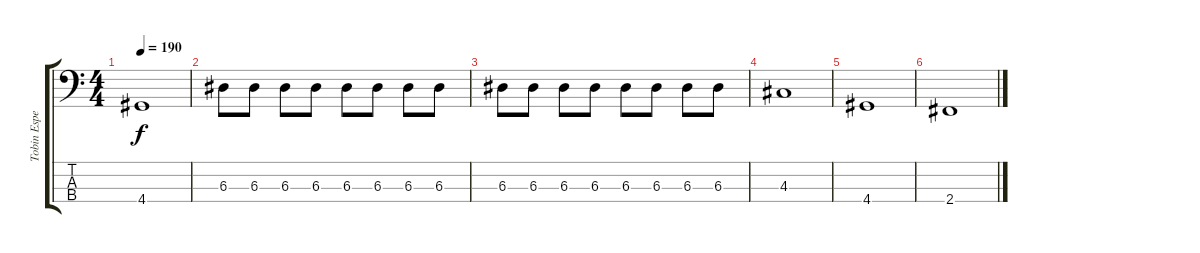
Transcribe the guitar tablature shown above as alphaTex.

\track ("Tobin Esperance" "Tobin Espe") {instrument electricbassfinger}
\staff {score tabs}
\tuning (G2 D2 A1 E1) {hide}
\ts (4 4)
\tempo 190
\clef f4
\ks c
4.4.1{dy f} |
6.3.8 6.3.8 6.3.8 6.3.8 6.3.8 6.3.8 6.3.8 6.3.8 |
6.3.8 6.3.8 6.3.8 6.3.8 6.3.8 6.3.8 6.3.8 6.3.8 |
4.3.1 |
4.4.1 |
2.4.1
